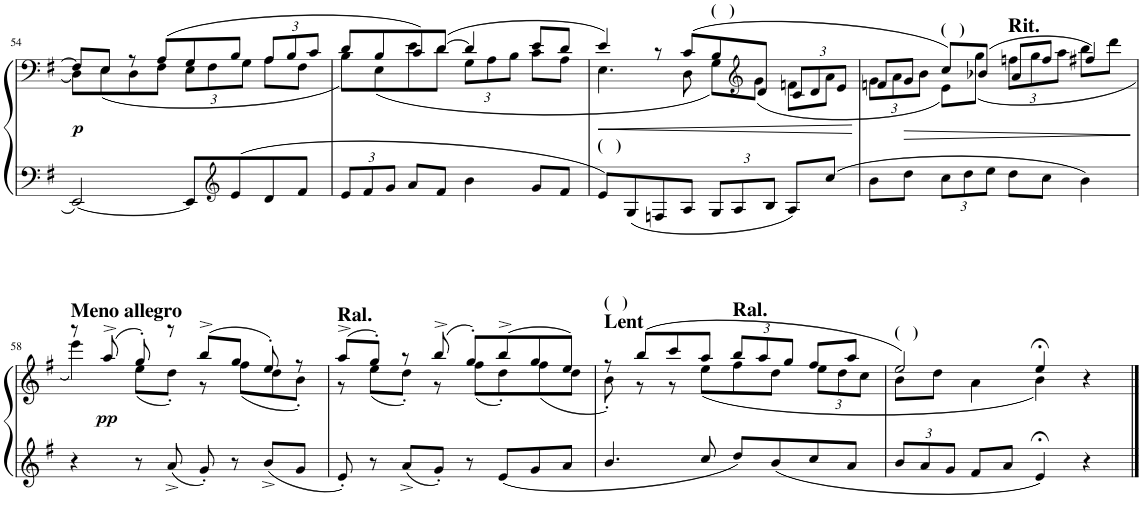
**kern	**kern	**dynam
*part1	*part1	*part1
*staff2	*staff1	*staff1/2
*I"Piano	*	*
*I'Pno.	*	*
!!LO:PB:g=z
*clefF4	*clefF4	*
*k[f#]	*k[f#]	*
*M4/4	*M4/4	*
=54	=54	=54
*	*^	*
!	!	!	!LO:DY:b
[2EE/	8F#/L]	8D\L]	p
.	8E/J	(8E\	.
.	8r	8D\	.
.	(8A/L	8F#\J	.
*	*	*Xbrackettup	*
8EE/L]	8G/	12E\L	.
.	.	12F#\	.
*clefG2	*	*	*
8e/	8B/J	.	.
.	.	12G\J	.
8d/	12A/L	8A\L	.
.	12B/	.	.
8f#/J	.	8F#\J	.
.	12c/J	.	.
=55	=55	=55	=55
*Xbrackettup	*	*	*
12e/L	8d/L	8B\L)	.
12f#/	.	.	.
.	8B/	(8E\	.
12g/J	.	.	.
8a/L	8c/)	8e\	.
8f#/J	([8d/J	8d\J	.
4b\	4d/]	12G\L	.
.	.	12A\	.
.	.	12B\J	.
8g/L	8e/L	8c\L	.
8f#/J	8d/J	8A\J	.
=56	=56	=56	=56
!LO:TX:a:B:t=(   )	!	!	!
!	!	!	!LO:HP:b
8e/L	4e/)	4.E\	<
8G/	.	.	.
8Fn/	8r	.	.
8A/J	(8c/L	8D\	.
!	!LO:TX:a:B:t=(   )	!	!
12G/L	8B/	8G\L)	.
12A/	.	.	.
*	*clefG2	*	*
.	8d/J	(8g\J	.
12B/J	.	.	.
8A/L	12c/L	8fn\L	.
.	12d/	.	.
8cc/J	.	8a\J	.
.	12e/J	.	.
=57	=57	=57	=57
8b\L	8fn/L	12g\L	.
.	.	12a\	.
8dd\J	8g/J	.	.
.	.	12b\J	.
!	!LO:TX:a:B:t=(   )	!	!
12cc\L	8cc/L)	8e\L)	.
12dd\	.	.	.
.	(8b-X/J	(8gg\J	.
12ee\J	.	.	.
!	!LO:TX:a:B:t=Rit.	!	!
8dd\L	8a/L	12ffn\L	.
.	.	12gg\	.
8cc\J	8ff/J	.	.
.	.	12aa\J	.
4b\	4ff#X/)	8bb\L	.
.	.	8ddd\J	.
*	*v	*v	*
.	.	[
!!LO:LB:g=z
=58	=58	=58
*	*^	*
!	!LO:TX:a:B:t=Meno allegro	!	!
4r	8r	4eee\)	.
!	!	!	!LO:DY:b
.	(8aa^/	.	pp
8r	8gg'/)	(8ee\L	.
8a^/	8r	8dd'\J)	.
8g'/	(8bb^/L	8r	.
8r	8gg/J	(8ff#\L	.
8b^/L	8ee'/)	8dd\	.
8g/J	8r	8b'\J)	.
=59	=59	=59	=59
!	!LO:TX:a:B:t=Ral.	!	!
8e'/	(8aa^/L	8r	.
8r	8gg'/J)	(8ee\L	.
8a^/L	8r	8dd'\J)	.
8g'/J	(8bb^/	8r	.
8r	8gg'/L)	(8ff#\L	.
8e/L	(8bb^/	8dd'\)	.
8g/	8gg/	(8ff#\	.
8a/J	8ee/J)	8dd\J	.
=60	=60	=60	=60
!	!LO:TX:a:B:t=Lent	!	!
!	!LO:TX:a:B:t=(   )	!	!
4.b/	8r	8b'\)	.
.	(8bb/L	8r	.
.	8ccc/	8r	.
8cc/	8aa/J	(8ee\L	.
!	!LO:TX:a:B:t=Ral.	!	!
8dd/L	12bb/L	8ff#\	.
.	12aa/	.	.
8b/	.	8dd\J	.
.	12gg/J	.	.
8cc/	8ff#/L	12ee\L	.
.	.	12dd\	.
8a/J	8aa/J	.	.
.	.	12cc\J	.
=61	=61	=61	=61
!	!LO:TX:a:B:t=(   )	!	!
12b/L	2ee/)	8b\L	.
12a/	.	.	.
.	.	8dd\J	.
12g/J	.	.	.
8f#/L	.	4a\	.
8a/J	.	.	.
4e;</	4ee;</	4b;\)	.
4r	4r	4ryy	.
*	*v	*v	*
==	==	==
*-	*-	*-
